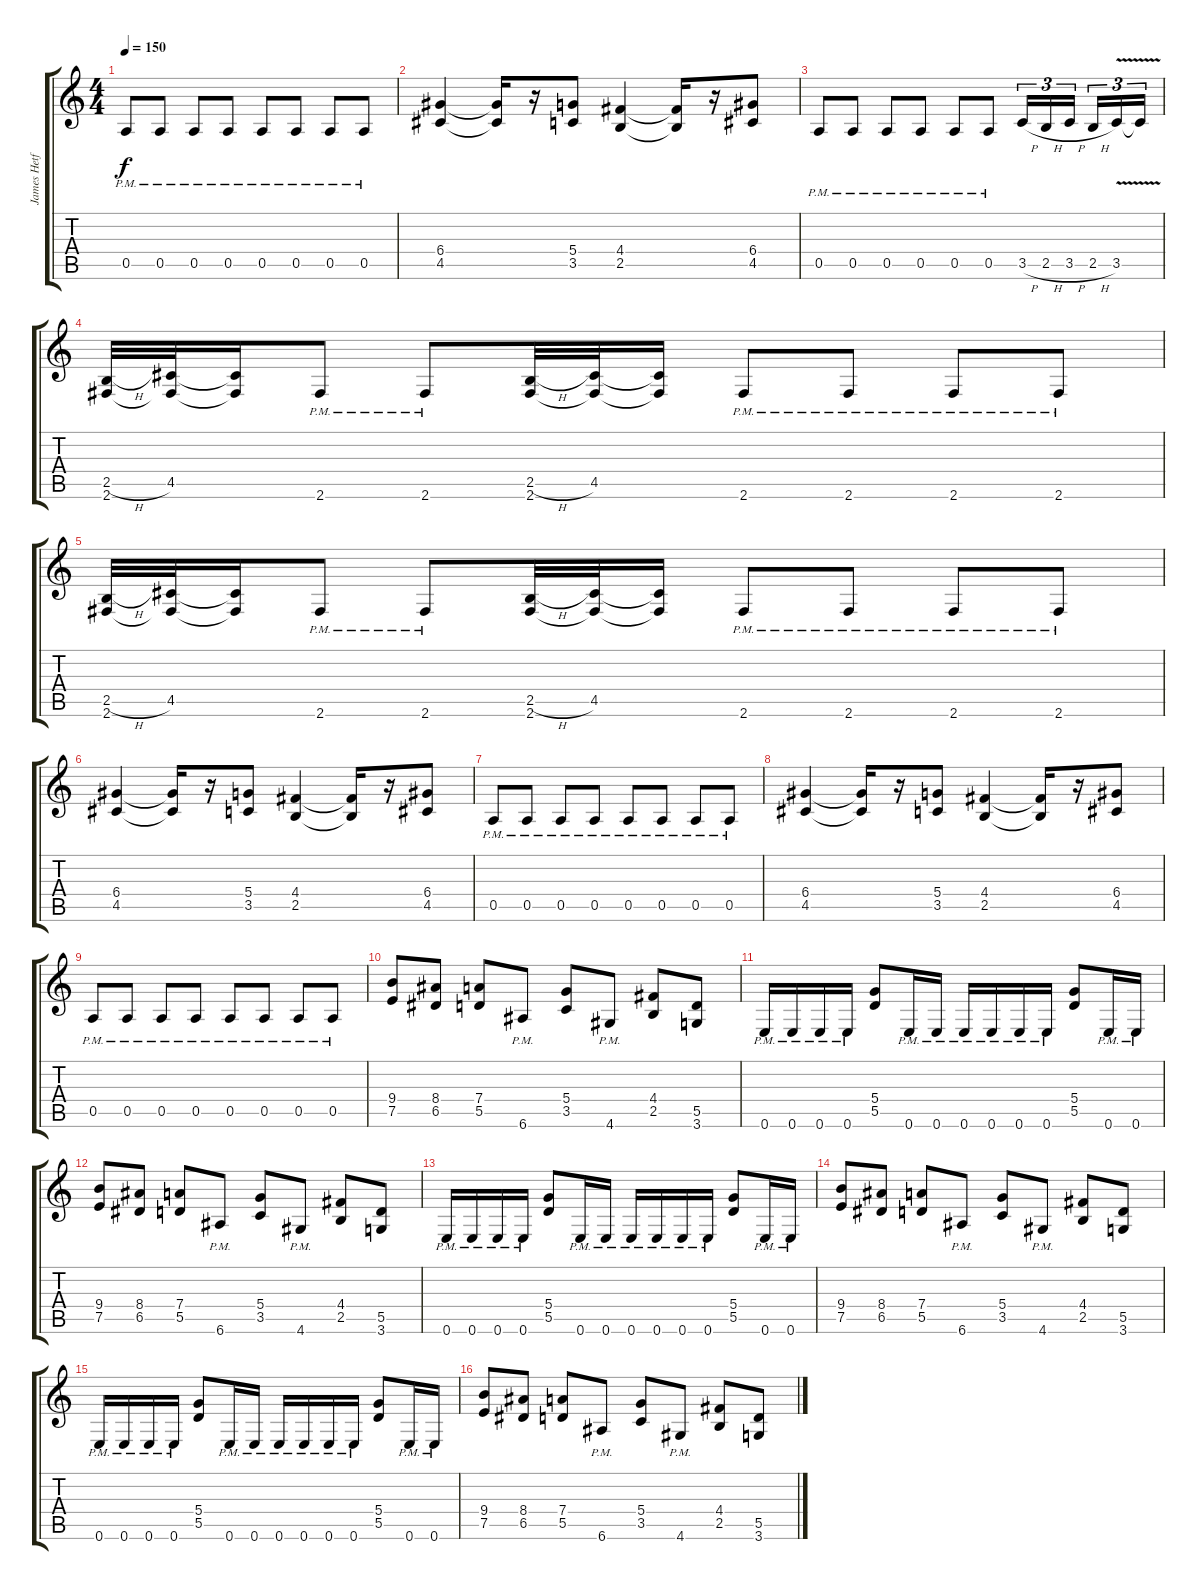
\track ("James Hetfield" "James Hetf") {instrument distortionguitar}
\staff {score tabs}
\tuning (E4 B3 G3 D3 A2 E2) {hide}
\ts (4 4)
\tempo 150
\clef g2
\ks c
0.5{pm}.8{dy f} 0.5{pm}.8 0.5{pm}.8 0.5{pm}.8 0.5{pm}.8 0.5{pm}.8 0.5{pm}.8 0.5{pm}.8 |
(6.4 4.5).4 (6.4{t} 4.5{t}).16 r.16 (5.4 3.5).8 (4.4 2.5).4 (4.4{t} 2.5{t}).16 r.16 (6.4 4.5).8 |
0.5{pm}.8 0.5{pm}.8 0.5{pm}.8 0.5{pm}.8 0.5{pm}.8 0.5{pm}.8 3.5{h}.16{tu (3 2)} 2.5{h}.16{tu (3 2)} 3.5{h}.16{tu (3 2) beam splitsecondary} 2.5{h}.16{tu (3 2)} 3.5{v}.16{tu (3 2)} 3.5{t}.16{tu (3 2)} |
(2.5{h} 2.6).32 (4.5 2.6{t}).32 (4.5{t} 2.6{t}).16 2.6{pm}.8 2.6{pm}.8 (2.5{h} 2.6).32 (4.5 2.6{t}).32 (4.5{t} 2.6{t}).16 2.6{pm}.8 2.6{pm}.8 2.6{pm}.8 2.6{pm}.8 |
(2.5{h} 2.6).32 (4.5 2.6{t}).32 (4.5{t} 2.6{t}).16 2.6{pm}.8 2.6{pm}.8 (2.5{h} 2.6).32 (4.5 2.6{t}).32 (4.5{t} 2.6{t}).16 2.6{pm}.8 2.6{pm}.8 2.6{pm}.8 2.6{pm}.8 |
(6.4 4.5).4 (6.4{t} 4.5{t}).16 r.16 (5.4 3.5).8 (4.4 2.5).4 (4.4{t} 2.5{t}).16 r.16 (6.4 4.5).8 |
0.5{pm}.8 0.5{pm}.8 0.5{pm}.8 0.5{pm}.8 0.5{pm}.8 0.5{pm}.8 0.5{pm}.8 0.5{pm}.8 |
(6.4 4.5).4 (6.4{t} 4.5{t}).16 r.16 (5.4 3.5).8 (4.4 2.5).4 (4.4{t} 2.5{t}).16 r.16 (6.4 4.5).8 |
0.5{pm}.8 0.5{pm}.8 0.5{pm}.8 0.5{pm}.8 0.5{pm}.8 0.5{pm}.8 0.5{pm}.8 0.5{pm}.8 |
(9.4 7.5).8 (8.4 6.5).8 (7.4 5.5).8 6.6{pm}.8 (5.4 3.5).8 4.6{pm}.8 (4.4 2.5).8 (5.5 3.6).8 |
0.6{pm}.16 0.6{pm}.16 0.6{pm}.16 0.6{pm}.16 (5.4 5.5).8 0.6{pm}.16 0.6{pm}.16 0.6{pm}.16 0.6{pm}.16 0.6{pm}.16 0.6{pm}.16 (5.4 5.5).8 0.6{pm}.16 0.6{pm}.16 |
(9.4 7.5).8 (8.4 6.5).8 (7.4 5.5).8 6.6{pm}.8 (5.4 3.5).8 4.6{pm}.8 (4.4 2.5).8 (5.5 3.6).8 |
0.6{pm}.16 0.6{pm}.16 0.6{pm}.16 0.6{pm}.16 (5.4 5.5).8 0.6{pm}.16 0.6{pm}.16 0.6{pm}.16 0.6{pm}.16 0.6{pm}.16 0.6{pm}.16 (5.4 5.5).8 0.6{pm}.16 0.6{pm}.16 |
(9.4 7.5).8 (8.4 6.5).8 (7.4 5.5).8 6.6{pm}.8 (5.4 3.5).8 4.6{pm}.8 (4.4 2.5).8 (5.5 3.6).8 |
0.6{pm}.16 0.6{pm}.16 0.6{pm}.16 0.6{pm}.16 (5.4 5.5).8 0.6{pm}.16 0.6{pm}.16 0.6{pm}.16 0.6{pm}.16 0.6{pm}.16 0.6{pm}.16 (5.4 5.5).8 0.6{pm}.16 0.6{pm}.16 |
(9.4 7.5).8 (8.4 6.5).8 (7.4 5.5).8 6.6{pm}.8 (5.4 3.5).8 4.6{pm}.8 (4.4 2.5).8 (5.5 3.6).8
